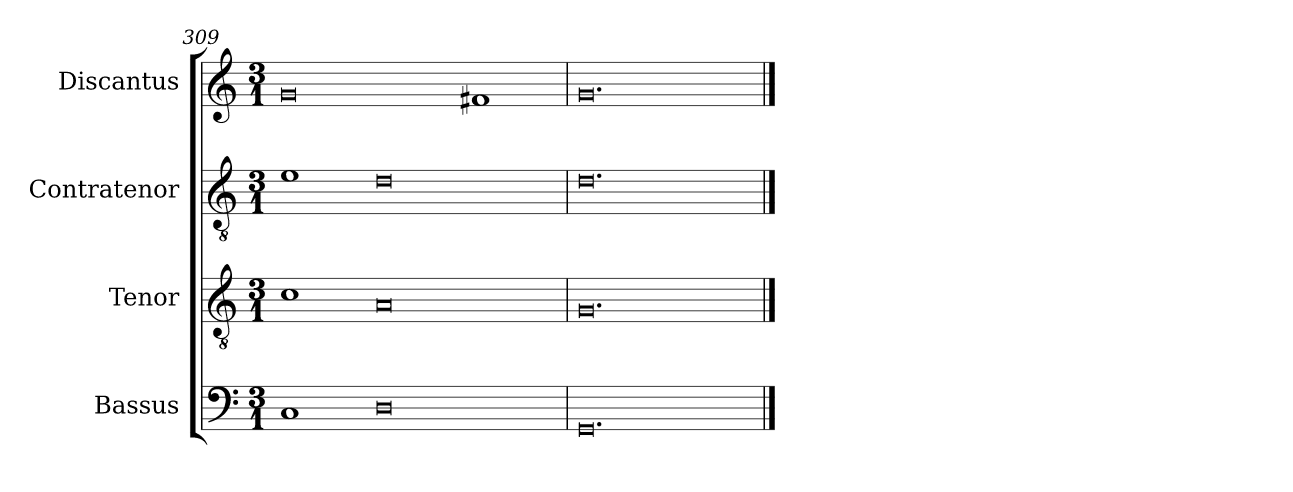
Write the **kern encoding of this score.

**kern	**kern	**kern	**kern
*part4	*part3	*part2	*part1
*staff4	*staff3	*staff2	*staff1
*I"Bassus	*I"Tenor	*I"Contratenor	*I"Discantus
*I'B	*I'T	*I'Ct	*I'D
*clefF4	*clefGv2	*clefGv2	*clefG2
*k[]	*k[]	*k[]	*k[]
*M3/1	*M3/1	*M3/1	*M3/1
=309	=309	=309	=309
1C	1c	1e	0g
0D	0A	0d	.
.	.	.	1f#X
=310	=310	=310	=310
0.GG	0.G	0.d	0.g
==	==	==	==
*-	*-	*-	*-
